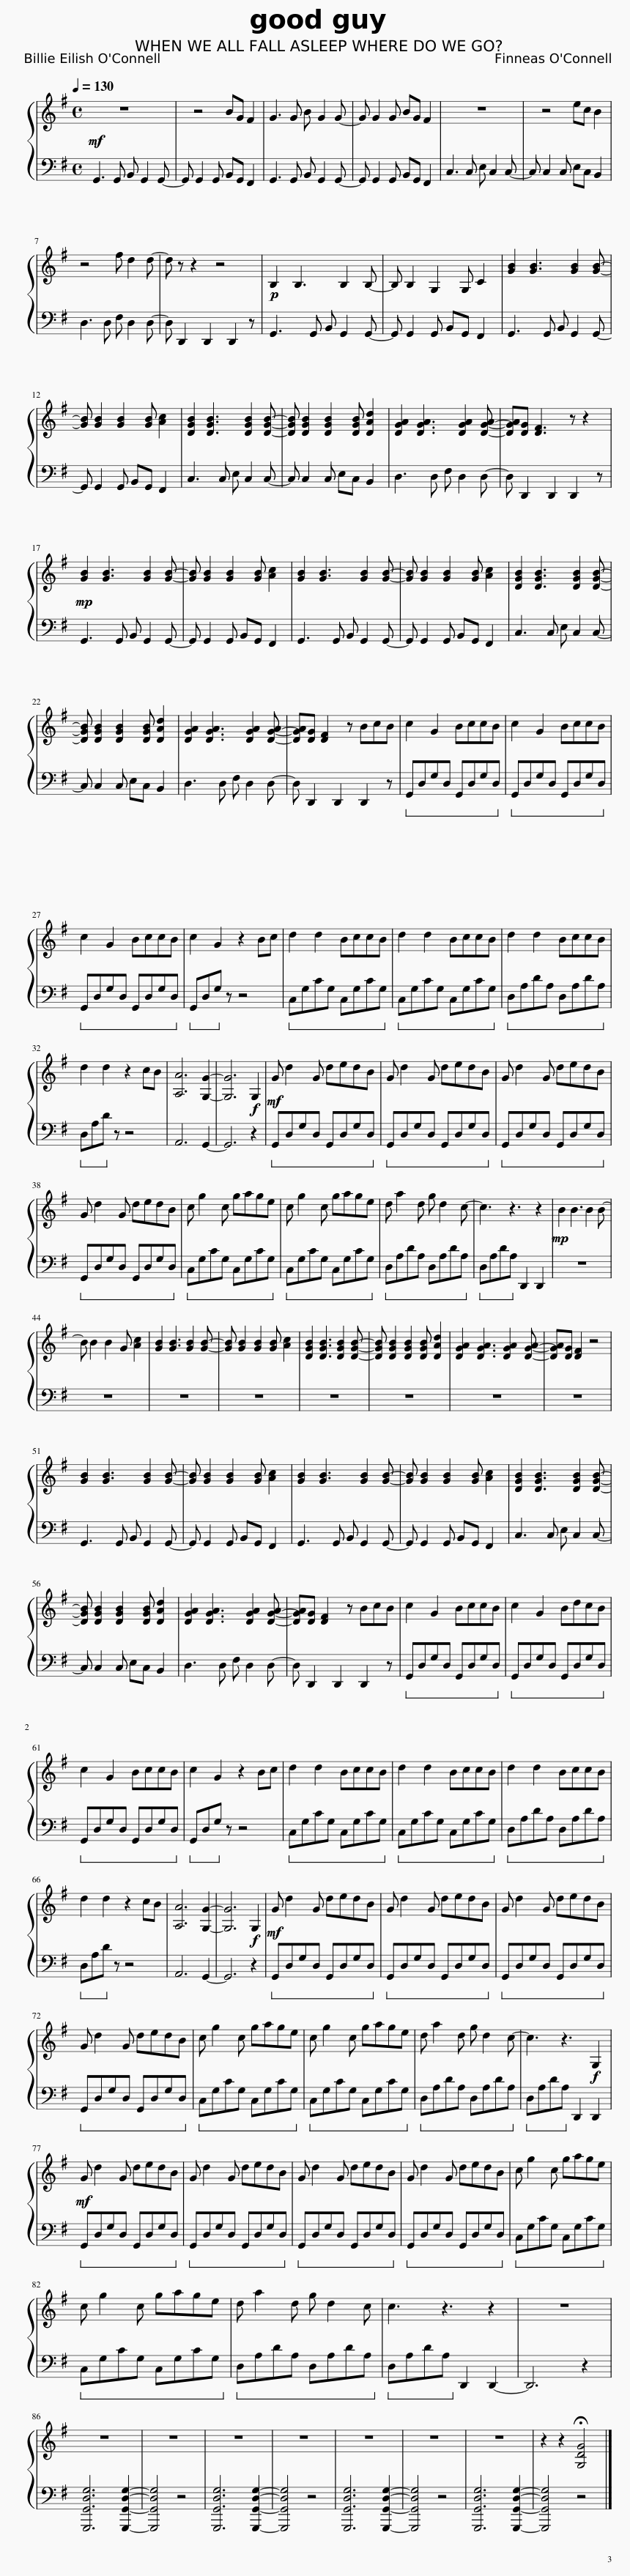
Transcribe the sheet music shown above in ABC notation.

X:1
%%score { 1 | 2 }
L:1/8
Q:1/4=130
M:4/4
I:linebreak $
K:G
V:1 treble
V:2 bass
V:1
!mf! z8 | z4 BG F2 | G3 G B G2 G- | G G2 G BG F2 | z8 | %5
 z4 ec B2 |$ z4 f d2 d- | d z z2 z4 |!p! B,2 B,3 B,2 B,- | B, B,2 G,2 G, C2 | %10
 [GB]2 [GB]3 [GB]2 [GB]- |$ [GB] [GB]2 [GB]2 [GB] [Ac]2 | [DGB]2 [DGB]3 [DGB]2 [DGB]- | [DGB] [DGB]2 [DGB]2 [DGB] [DAd]2 | [DGA]2 [DGA]3 [DGA]2 [DGA]- | %15
 [DGA][DG] [DF]3 z z2 |$!mp! [GB]2 [GB]3 [GB]2 [GB]- | [GB] [GB]2 [GB]2 [GB] [Ac]2 | [GB]2 [GB]3 [GB]2 [GB]- | [GB] [GB]2 [GB]2 [GB] [Ac]2 | %20
 [DGB]2 [DGB]3 [DGB]2 [DGB]- |$ [DGB] [DGB]2 [DGB]2 [DGB] [DAd]2 | [DGA]2 [DGA]3 [DGA]2 [DGA]- | [DGA][DG] [DF]2 z BcB | c2 G2 BccB | %25
 c2 G2 BccB |$ c2 G2 BccB | c2 G2 z2 Bc | d2 d2 BccB | d2 d2 BccB | %30
 d2 d2 BccB |$ d2 d2 z2 cB | [A,A]6 [G,G]2- | [G,G]6!f! G,2 |!mf! G d2 G dedB | %35
 G d2 G dedB | G d2 G dedB |$ G d2 G dedB | c g2 c gage | c g2 c gage | %40
 d a2 d g d2 c- | c3 z3 z2 |!mp! B2 B3 B2 B- |$ B B2 B2 G [Ac]2 | [GB]2 [GB]3 [GB]2 [GB]- | %45
 [GB] [GB]2 [GB]2 [GB] [Ac]2 | [DGB]2 [DGB]3 [DGB]2 [DGB]- | [DGB] [DGB]2 [DGB]2 [DGB] [DAd]2 | [DGA]2 [DGA]3 [DGA]2 [DGA]- | [DGA][DG] [DF]2 z4 |$ %50
 [GB]2 [GB]3 [GB]2 [GB]- | [GB] [GB]2 [GB]2 [GB] [Ac]2 | [GB]2 [GB]3 [GB]2 [GB]- | [GB] [GB]2 [GB]2 [GB] [Ac]2 | [DGB]2 [DGB]3 [DGB]2 [DGB]- |$ %55
 [DGB] [DGB]2 [DGB]2 [DGB] [DAd]2 | [DGA]2 [DGA]3 [DGA]2 [DGA]- | [DGA][DG] [DF]2 z BcB | c2 G2 BccB | c2 G2 BdcB |$ %60
 c2 G2 BccB | c2 G2 z2 Bc | d2 d2 BccB | d2 d2 BccB | d2 d2 BccB |$ %65
 d2 d2 z2 cB | [A,A]6 [G,G]2- | [G,G]6!f! G,2 |!mf! G d2 G dedB | G d2 G dedB | %70
 G d2 G dedB |$ G d2 G dedB | c g2 c gage | c g2 c gage | d a2 d g d2 c- | %75
 c3 z3!f! G,2 |$!mf! G d2 G dedB | G d2 G dedB | G d2 G dedB | G d2 G dedB | %80
 c g2 c gage |$ c g2 c gage | d a2 d g d2 c | c3 z3 z2 | z8 |$ %85
 z8 | z8 | z8 | z8 | z8 | %90
 z8 | z8 | z2 z2 !fermata![G,DG]4 |] %93
V:2
 G,,3 G,, B,, G,,2 G,,- | G,, G,,2 G,, B,,G,, F,,2 | G,,3 G,, B,, G,,2 G,,- | G,, G,,2 G,, B,,G,, F,,2 | C,3 C, E, C,2 C,- | %5
 C, C,2 C, E,C, B,,2 |$ D,3 D, F, D,2 D,- | D, D,,2 D,,2 D,,2 z | G,,3 G,, B,, G,,2 G,,- | G,, G,,2 G,, B,,G,, F,,2 | %10
 G,,3 G,, B,, G,,2 G,,- |$ G,, G,,2 G,, B,,G,, F,,2 | C,3 C, E, C,2 C,- | C, C,2 C, E,C, B,,2 | D,3 D, F, D,2 D,- | %15
 D, D,,2 D,,2 D,,2 z |$ G,,3 G,, B,, G,,2 G,,- | G,, G,,2 G,, B,,G,, F,,2 | G,,3 G,, B,, G,,2 G,,- | G,, G,,2 G,, B,,G,, F,,2 | %20
 C,3 C, E, C,2 C,- |$ C, C,2 C, E,C, B,,2 | D,3 D, F, D,2 D,- | D, D,,2 D,,2 D,,2 z |!ped! G,,D,G,D, G,,D,G,D,!ped-up! | %25
!ped! G,,D,G,D, G,,D,G,D,!ped-up! |$!ped! G,,D,G,D, G,,D,G,D,!ped-up! |!ped! G,,D,G,!ped-up! z z4 |!ped! C,G,CG, C,G,CG,!ped-up! |!ped! C,G,CG, C,G,CG,!ped-up! | %30
!ped! D,A,DA, D,A,DA,!ped-up! |$!ped! D,A,D!ped-up! z z4 | A,,6 G,,2- | G,,6 z2 |!ped! G,,D,G,D, G,,D,G,D,!ped-up! | %35
!ped! G,,D,G,D, G,,D,G,D,!ped-up! |!ped! G,,D,G,D, G,,D,G,D,!ped-up! |$!ped! G,,D,G,D, G,,D,G,D,!ped-up! |!ped! C,G,CG, C,G,CG,!ped-up! |!ped! C,G,CG, C,G,CG,!ped-up! | %40
!ped! D,A,DA, D,A,DA,!ped-up! |!ped! D,A,DA,!ped-up! D,,2 D,,2 | z8 |$ z8 | z8 | %45
 z8 | z8 | z8 | z8 | z8 |$ %50
 G,,3 G,, B,, G,,2 G,,- | G,, G,,2 G,, B,,G,, F,,2 | G,,3 G,, B,, G,,2 G,,- | G,, G,,2 G,, B,,G,, F,,2 | C,3 C, E, C,2 C,- |$ %55
 C, C,2 C, E,C, B,,2 | D,3 D, F, D,2 D,- | D, D,,2 D,,2 D,,2 z |!ped! G,,D,G,D, G,,D,G,D,!ped-up! |!ped! G,,D,G,D, G,,D,G,D,!ped-up! |$ %60
!ped! G,,D,G,D, G,,D,G,D,!ped-up! |!ped! G,,D,G,!ped-up! z z4 |!ped! C,G,CG, C,G,CG,!ped-up! |!ped! C,G,CG, C,G,CG,!ped-up! |!ped! D,A,DA, D,A,DA,!ped-up! |$ %65
!ped! D,A,D!ped-up! z z4 | A,,6 G,,2- | G,,6 z2 |!ped! G,,D,G,D, G,,D,G,D,!ped-up! |!ped! G,,D,G,D, G,,D,G,D,!ped-up! | %70
!ped! G,,D,G,D, G,,D,G,D,!ped-up! |$!ped! G,,D,G,D, G,,D,G,D,!ped-up! |!ped! C,G,CG, C,G,CG,!ped-up! |!ped! C,G,CG, C,G,CG,!ped-up! |!ped! D,A,DA, D,A,DA,!ped-up! | %75
!ped! D,A,DA,!ped-up! D,,2 D,,2 |$!ped! G,,D,G,D, G,,D,G,D,!ped-up! |!ped! G,,D,G,D, G,,D,G,D,!ped-up! |!ped! G,,D,G,D, G,,D,G,D,!ped-up! |!ped! G,,D,G,D, G,,D,G,D,!ped-up! | %80
!ped! C,G,CG, C,G,CG,!ped-up! |$!ped! C,G,CG, C,G,CG,!ped-up! |!ped! D,A,DA, D,A,DA,!ped-up! |!ped! D,A,DA,!ped-up! D,,2 D,,2- | D,,6 z2 |$ %85
 [G,,,G,,D,G,]6 [G,,,G,,D,G,]2- | [G,,,G,,D,G,]4 z4 | [G,,,G,,D,G,]6 [G,,,G,,D,G,]2- | [G,,,G,,D,G,]4 z4 | [G,,,G,,D,G,]6 [G,,,G,,D,G,]2- | %90
 [G,,,G,,D,G,]4 z4 | [G,,,G,,D,G,]6 [G,,,G,,D,G,]2- | [G,,,G,,D,G,]4 z4 |] %93
